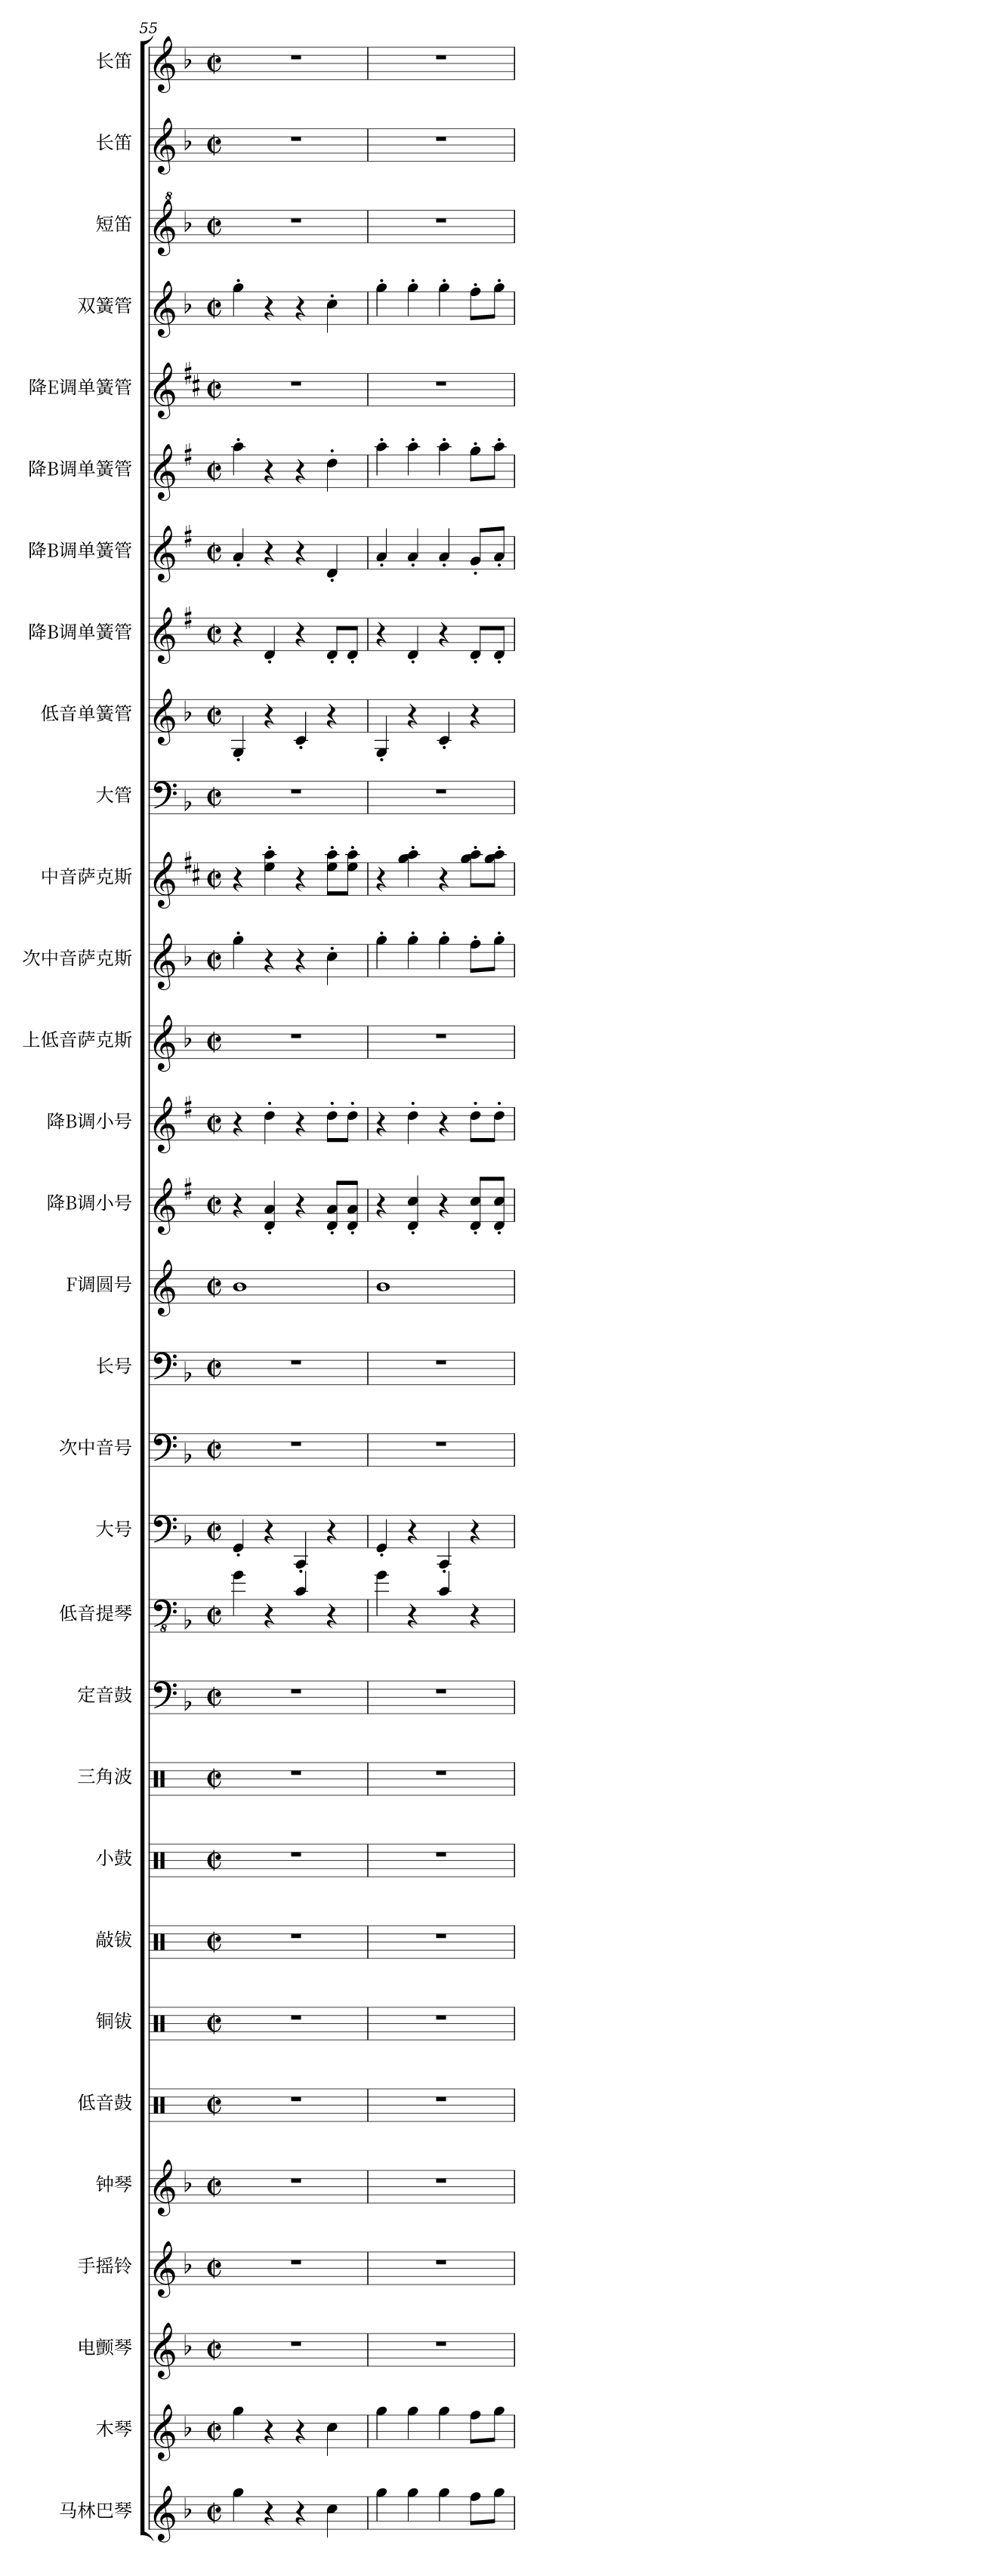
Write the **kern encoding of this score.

**kern	**kern	**kern	**kern	**kern	**kern	**kern	**kern	**kern	**kern	**kern	**kern	**kern	**kern	**kern	**kern	**kern	**kern	**kern	**kern	**kern	**kern	**kern	**kern	**kern	**kern	**kern	**kern	**kern	**kern	**kern
*part31	*part30	*part29	*part28	*part27	*part26	*part25	*part24	*part23	*part22	*part21	*part20	*part19	*part18	*part17	*part16	*part15	*part14	*part13	*part12	*part11	*part10	*part9	*part8	*part7	*part6	*part5	*part4	*part3	*part2	*part1
*staff31	*staff30	*staff29	*staff28	*staff27	*staff26	*staff25	*staff24	*staff23	*staff22	*staff21	*staff20	*staff19	*staff18	*staff17	*staff16	*staff15	*staff14	*staff13	*staff12	*staff11	*staff10	*staff9	*staff8	*staff7	*staff6	*staff5	*staff4	*staff3	*staff2	*staff1
*I"马林巴琴	*I"木琴	*I"电颤琴	*I"手摇铃	*I"钟琴	*I"低音鼓	*I"铜钹	*I"敲钹	*I"小鼓	*I"三角波	*I"定音鼓	*I"低音提琴	*I"大号	*I"次中音号	*I"长号	*I"F调圆号	*I"降B调小号	*I"降B调小号	*I"上低音萨克斯	*I"次中音萨克斯	*I"中音萨克斯	*I"大管	*I"低音单簧管	*I"降B调单簧管	*I"降B调单簧管	*I"降B调单簧管	*I"降E调单簧管	*I"双簧管	*I"短笛	*I"长笛	*I"长笛
*clefG2	*clefG2	*clefG2	*clefG2	*clefG2	*clefX	*clefX	*clefX	*clefX	*clefX	*clefF4	*clefFv4	*clefF4	*clefF4	*clefF4	*clefG2	*clefG2	*clefG2	*clefG2	*clefG2	*clefG2	*clefF4	*clefG2	*clefG2	*clefG2	*clefG2	*clefG2	*clefG2	*clefG^2	*clefG2	*clefG2
*	*ITrd-7c-12	*	*	*ITrd-14c-24	*	*	*	*	*	*	*ITrd7c12	*	*	*	*ITrd4c7	*ITrd1c2	*ITrd1c2	*ITrd12c21	*ITrd8c14	*ITrd5c9	*	*ITrd8c14	*ITrd1c2	*ITrd1c2	*ITrd1c2	*ITrd-2c-3	*	*ITrd-7c-12	*	*
*k[b-]	*k[b-]	*k[b-]	*k[b-]	*k[b-]	*k[]	*k[]	*k[]	*k[]	*k[]	*k[b-]	*k[b-]	*k[b-]	*k[b-]	*k[b-]	*k[b-]	*k[b-]	*k[b-]	*k[b-]	*k[b-]	*k[b-]	*k[b-]	*k[b-]	*k[b-]	*k[b-]	*k[b-]	*k[b-]	*k[b-]	*k[b-]	*k[b-]	*k[b-]
*M2/2	*M2/2	*M2/2	*M2/2	*M2/2	*M2/2	*M2/2	*M2/2	*M2/2	*M2/2	*M2/2	*M2/2	*M2/2	*M2/2	*M2/2	*M2/2	*M2/2	*M2/2	*M2/2	*M2/2	*M2/2	*M2/2	*M2/2	*M2/2	*M2/2	*M2/2	*M2/2	*M2/2	*M2/2	*M2/2	*M2/2
*met(c|)	*met(c|)	*met(c|)	*met(c|)	*met(c|)	*met(c|)	*met(c|)	*met(c|)	*met(c|)	*met(c|)	*met(c|)	*met(c|)	*met(c|)	*met(c|)	*met(c|)	*met(c|)	*met(c|)	*met(c|)	*met(c|)	*met(c|)	*met(c|)	*met(c|)	*met(c|)	*met(c|)	*met(c|)	*met(c|)	*met(c|)	*met(c|)	*met(c|)	*met(c|)	*met(c|)
=55	=55	=55	=55	=55	=55	=55	=55	=55	=55	=55	=55	=55	=55	=55	=55	=55	=55	=55	=55	=55	=55	=55	=55	=55	=55	=55	=55	=55	=55	=55
4gg\	4ggg\	1r	1r	1r	1r	1r	1r	1r	1r	1r	4GG\	4GG'/	1r	1r	1e	4r	4r	1r	4g'\	4r	1r	4GG'/	4r	4g'/	4gg'\	1r	4gg'\	1r	1r	1r
4r	4r	.	.	.	.	.	.	.	.	.	4r	4r	.	.	.	4c/' 4g/'	4cc'\	.	4r	4g\' 4cc\'	.	4r	4c'/	4r	4r	.	4r	.	.	.
4r	4r	.	.	.	.	.	.	.	.	.	4CC/	4CC'/	.	.	.	4r	4r	.	4r	4r	.	4C'/	4r	4r	4r	.	4r	.	.	.
4cc\	4ccc\	.	.	.	.	.	.	.	.	.	4r	4r	.	.	.	8c/' 8g/'L	8cc'\L	.	4c'\	8g\' 8cc\'L	.	4r	8c'/L	4c'/	4cc'\	.	4cc'\	.	.	.
.	.	.	.	.	.	.	.	.	.	.	.	.	.	.	.	8c/' 8g/'J	8cc'\J	.	.	8g\' 8cc\'J	.	.	8c'/J	.	.	.	.	.	.	.
=56	=56	=56	=56	=56	=56	=56	=56	=56	=56	=56	=56	=56	=56	=56	=56	=56	=56	=56	=56	=56	=56	=56	=56	=56	=56	=56	=56	=56	=56	=56
4gg\	4ggg\	1r	1r	1r	1r	1r	1r	1r	1r	1r	4GG\	4GG'/	1r	1r	1e	4r	4r	1r	4g'\	4r	1r	4GG'/	4r	4g'/	4gg'\	1r	4gg'\	1r	1r	1r
4gg\	4ggg\	.	.	.	.	.	.	.	.	.	4r	4r	.	.	.	4c/' 4b-/'	4cc'\	.	4g'\	4b-\' 4cc\'	.	4r	4c'/	4g'/	4gg'\	.	4gg'\	.	.	.
4gg\	4ggg\	.	.	.	.	.	.	.	.	.	4CC/	4CC'/	.	.	.	4r	4r	.	4g'\	4r	.	4C'/	4r	4g'/	4gg'\	.	4gg'\	.	.	.
8ff\L	8fff\L	.	.	.	.	.	.	.	.	.	4r	4r	.	.	.	8c/' 8b-/'L	8cc'\L	.	8f'\L	8b-\' 8cc\'L	.	4r	8c'/L	8f'/L	8ff'\L	.	8ff'\L	.	.	.
8gg\J	8ggg\J	.	.	.	.	.	.	.	.	.	.	.	.	.	.	8c/' 8b-/'J	8cc'\J	.	8g'\J	8b-\' 8cc\'J	.	.	8c'/J	8g'/J	8gg'\J	.	8gg'\J	.	.	.
=	=	=	=	=	=	=	=	=	=	=	=	=	=	=	=	=	=	=	=	=	=	=	=	=	=	=	=	=	=	=
*-	*-	*-	*-	*-	*-	*-	*-	*-	*-	*-	*-	*-	*-	*-	*-	*-	*-	*-	*-	*-	*-	*-	*-	*-	*-	*-	*-	*-	*-	*-
